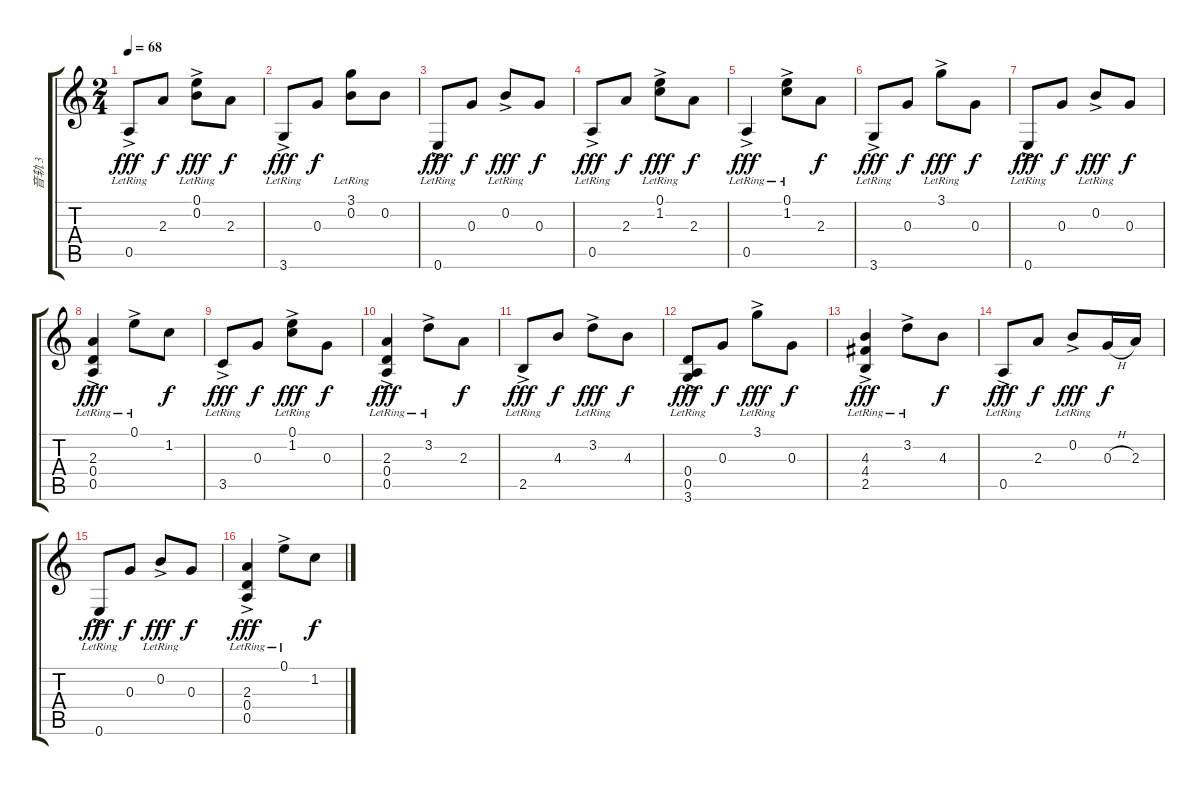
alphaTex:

\track ("音轨 3" "音轨 3") {instrument acousticguitarsteel}
\staff {score tabs}
\tuning (E4 B3 G3 D3 A2 E2) {hide}
\ts (2 4)
\tempo 68
\clef g2
\ks c
0.5{ac lr}.8{dy fff} 2.3.8{dy f volume 10} (0.1{lr} 0.2{ac lr}).8{dy fff} 2.3.8{dy f volume 10} |
3.6{ac lr}.8{dy fff} 0.3.8{dy f volume 10} (3.1{lr} 0.2{lr}).8 0.2.8{volume 11} |
0.6{ac lr}.8{dy fff} 0.3.8{dy f volume 10} 0.2{ac lr}.8{dy fff} 0.3.8{dy f volume 10} |
0.5{ac lr}.8{dy fff} 2.3.8{dy f volume 10} (0.1{ac lr} 1.2{ac lr}).8{dy fff} 2.3.8{dy f volume 10} |
0.5{ac lr}.4{dy fff} (0.1 1.2{ac lr}).8 2.3.8{dy f volume 11} |
3.6{ac lr}.8{dy fff} 0.3.8{dy f volume 10} 3.1{ac lr}.8{dy fff} 0.3.8{dy f volume 10} |
0.6{ac lr}.8{dy fff} 0.3.8{dy f volume 10} 0.2{ac lr}.8{dy fff} 0.3.8{dy f volume 10} |
(2.3{ac lr} 0.4{ac lr} 0.5{ac lr}).4{dy fff} 0.1{ac lr}.8{volume 13} 1.2.8{dy f volume 11} |
3.5{ac lr}.8{dy fff} 0.3.8{dy f volume 10} (0.1{ac lr} 1.2).8{dy fff} 0.3.8{dy f volume 11} |
(2.3{ac lr} 0.4{ac lr} 0.5{ac lr}).4{dy fff} 3.2{ac lr}.8 2.3.8{dy f volume 10} |
2.5{ac lr}.8{dy fff} 4.3.8{dy f volume 10} 3.2{ac lr}.8{dy fff} 4.3.8{dy f volume 10} |
(0.4{ac lr} 0.5{ac lr} 3.6{ac lr}).8{dy fff} 0.3.8{dy f volume 10} 3.1{ac lr}.8{dy fff} 0.3.8{dy f volume 10} |
(4.3{ac lr} 4.4{ac lr} 2.5{ac lr}).4{dy fff} 3.2{ac lr}.8 4.3.8{dy f volume 10} |
0.5{ac lr}.8{dy fff} 2.3.8{dy f volume 11} 0.2{ac lr}.8{dy fff} 0.3{h}.16{dy f} 2.3.16 |
0.6{ac lr}.8{dy fff} 0.3.8{dy f volume 10} 0.2{ac lr}.8{dy fff} 0.3.8{dy f volume 10} |
(2.3{ac lr} 0.4{ac lr} 0.5{ac lr}).4{dy fff} 0.1{ac lr}.8{volume 13} 1.2.8{dy f volume 11}
